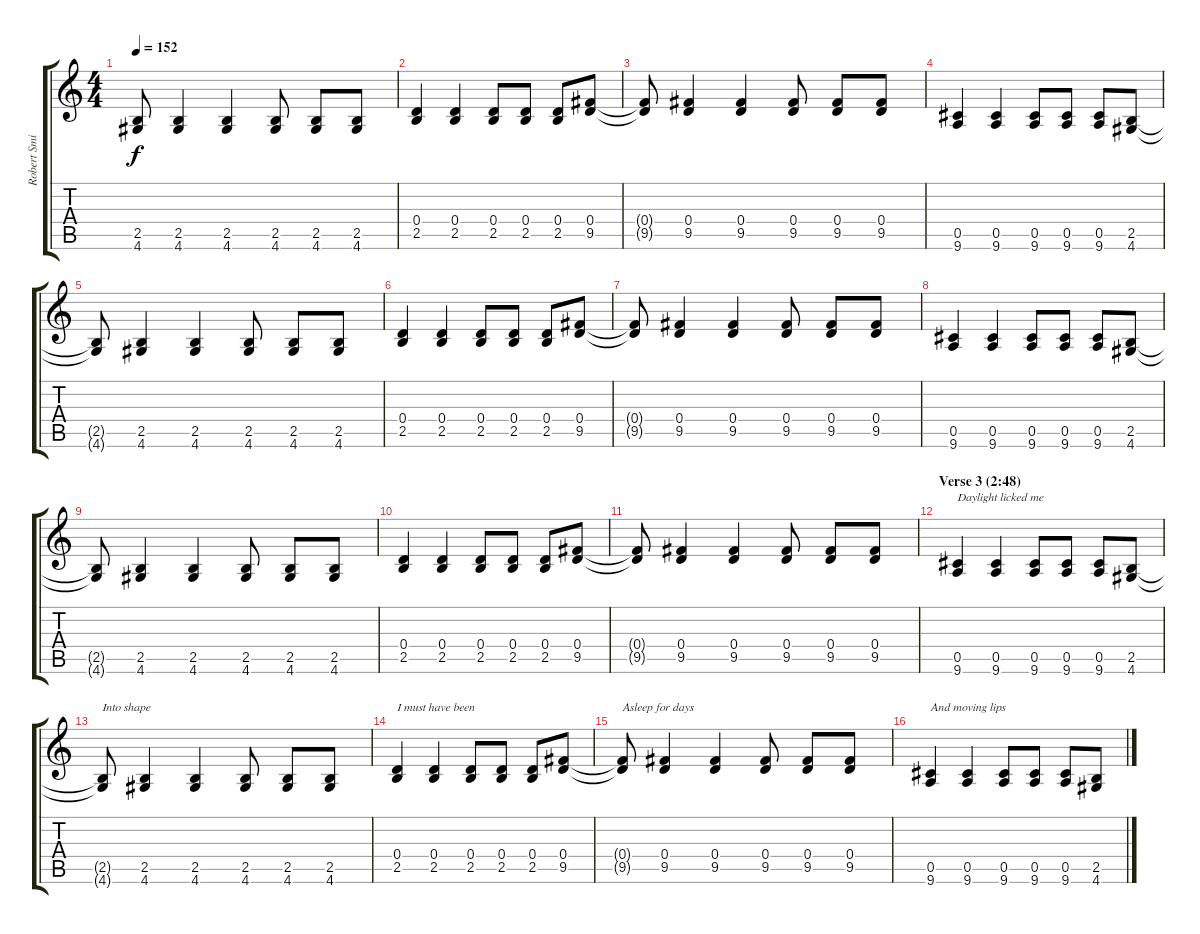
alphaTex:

\track ("Robert Smith (electric rhythm guitar)" "Robert Smi") {instrument electricguitarclean}
\staff {score tabs}
\tuning (E4 B3 G3 D3 A2 E2) {hide}
\ts (4 4)
\tempo 152
\clef g2
\ks c
(2.5{t} 4.6{t}).8{dy f} (2.5 4.6).4 (2.5 4.6).4 (2.5 4.6).8 (2.5 4.6).8 (2.5 4.6).8 |
(0.4 2.5).4 (0.4 2.5).4 (0.4 2.5).8 (0.4 2.5).8 (0.4 2.5).8 (0.4 9.5).8 |
(0.4{t} 9.5{t}).8 (0.4 9.5).4 (0.4 9.5).4 (0.4 9.5).8 (0.4 9.5).8 (0.4 9.5).8 |
(0.5 9.6).4 (0.5 9.6).4 (0.5 9.6).8 (0.5 9.6).8 (0.5 9.6).8 (2.5 4.6).8 |
(2.5{t} 4.6{t}).8 (2.5 4.6).4 (2.5 4.6).4 (2.5 4.6).8 (2.5 4.6).8 (2.5 4.6).8 |
(0.4 2.5).4 (0.4 2.5).4 (0.4 2.5).8 (0.4 2.5).8 (0.4 2.5).8 (0.4 9.5).8 |
(0.4{t} 9.5{t}).8 (0.4 9.5).4 (0.4 9.5).4 (0.4 9.5).8 (0.4 9.5).8 (0.4 9.5).8 |
(0.5 9.6).4 (0.5 9.6).4 (0.5 9.6).8 (0.5 9.6).8 (0.5 9.6).8 (2.5 4.6).8 |
(2.5{t} 4.6{t}).8 (2.5 4.6).4 (2.5 4.6).4 (2.5 4.6).8 (2.5 4.6).8 (2.5 4.6).8 |
(0.4 2.5).4 (0.4 2.5).4 (0.4 2.5).8 (0.4 2.5).8 (0.4 2.5).8 (0.4 9.5).8 |
(0.4{t} 9.5{t}).8 (0.4 9.5).4 (0.4 9.5).4 (0.4 9.5).8 (0.4 9.5).8 (0.4 9.5).8 |
\section ("" "Verse 3 (2:48)")
(0.5 9.6).4{txt "Daylight licked me"} (0.5 9.6).4 (0.5 9.6).8 (0.5 9.6).8 (0.5 9.6).8 (2.5 4.6).8 |
(2.5{t} 4.6{t}).8{txt "Into shape"} (2.5 4.6).4 (2.5 4.6).4 (2.5 4.6).8 (2.5 4.6).8 (2.5 4.6).8 |
(0.4 2.5).4{txt "I must have been"} (0.4 2.5).4 (0.4 2.5).8 (0.4 2.5).8 (0.4 2.5).8 (0.4 9.5).8 |
(0.4{t} 9.5{t}).8{txt "Asleep for days"} (0.4 9.5).4 (0.4 9.5).4 (0.4 9.5).8 (0.4 9.5).8 (0.4 9.5).8 |
(0.5 9.6).4{txt "And moving lips"} (0.5 9.6).4 (0.5 9.6).8 (0.5 9.6).8 (0.5 9.6).8 (2.5 4.6).8
